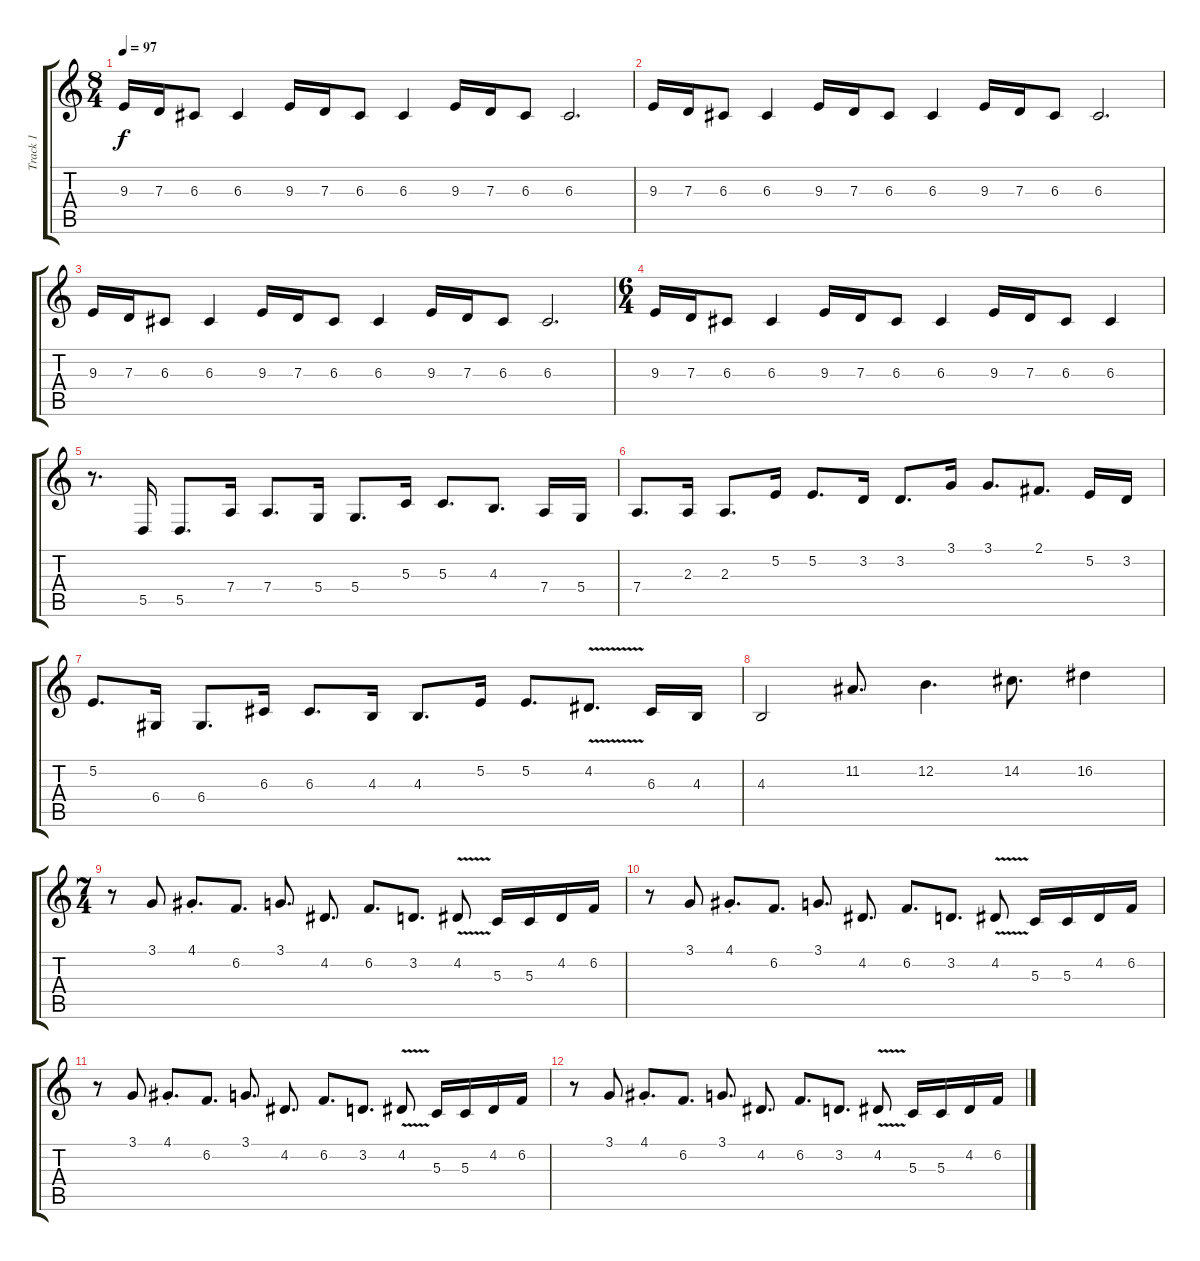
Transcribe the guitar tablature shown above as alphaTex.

\track ("Track 1" "Track 1") {instrument brightacousticpiano}
\staff {score tabs}
\tuning (E4 B3 G3 D3 A2 E2) {hide}
\ts (8 4)
\tempo 97
\clef g2
\ks c
9.3.16{dy f} 7.3.16 6.3.8 6.3.4 9.3.16 7.3.16 6.3.8 6.3.4 9.3.16 7.3.16 6.3.8 6.3.2{d} |
9.3.16 7.3.16 6.3.8 6.3.4 9.3.16 7.3.16 6.3.8 6.3.4 9.3.16 7.3.16 6.3.8 6.3.2{d} |
9.3.16 7.3.16 6.3.8 6.3.4 9.3.16 7.3.16 6.3.8 6.3.4 9.3.16 7.3.16 6.3.8 6.3.2{d} |
\ts (6 4)
9.3.16 7.3.16 6.3.8 6.3.4 9.3.16 7.3.16 6.3.8 6.3.4 9.3.16 7.3.16 6.3.8 6.3.4 |
r.8{d} 5.5.16 5.5.8{d} 7.4.16 7.4.8{d} 5.4.16 5.4.8{d} 5.3.16 5.3.8{d} 4.3.8{d} 7.4.16 5.4.16 |
7.4.8{d} 2.3.16 2.3.8{d} 5.2.16 5.2.8{d} 3.2.16 3.2.8{d} 3.1.16 3.1.8{d} 2.1.8{d} 5.2.16 3.2.16 |
5.2.8{d} 6.4.16 6.4.8{d} 6.3.16 6.3.8{d} 4.3.16 4.3.8{d} 5.2.16 5.2.8{d} 4.2{v}.8{d} 6.3.16 4.3.16 |
4.3.2 11.2.8{d} 12.2.4{d} 14.2.8{d} 16.2.4 |
\ts (7 4)
r.8 3.1.8 4.1{st}.8{d} 6.2.8{d} 3.1.8{d} 4.2.8{d} 6.2.8{d} 3.2.8{d} 4.2{v}.8 5.3.16 5.3.16 4.2.16 6.2.16 |
r.8 3.1.8 4.1{st}.8{d} 6.2.8{d} 3.1.8{d} 4.2.8{d} 6.2.8{d} 3.2.8{d} 4.2{v}.8 5.3.16 5.3.16 4.2.16 6.2.16 |
r.8 3.1.8 4.1{st}.8{d} 6.2.8{d} 3.1.8{d} 4.2.8{d} 6.2.8{d} 3.2.8{d} 4.2{v}.8 5.3.16 5.3.16 4.2.16 6.2.16 |
r.8 3.1.8 4.1{st}.8{d} 6.2.8{d} 3.1.8{d} 4.2.8{d} 6.2.8{d} 3.2.8{d} 4.2{v}.8 5.3.16 5.3.16 4.2.16 6.2.16
